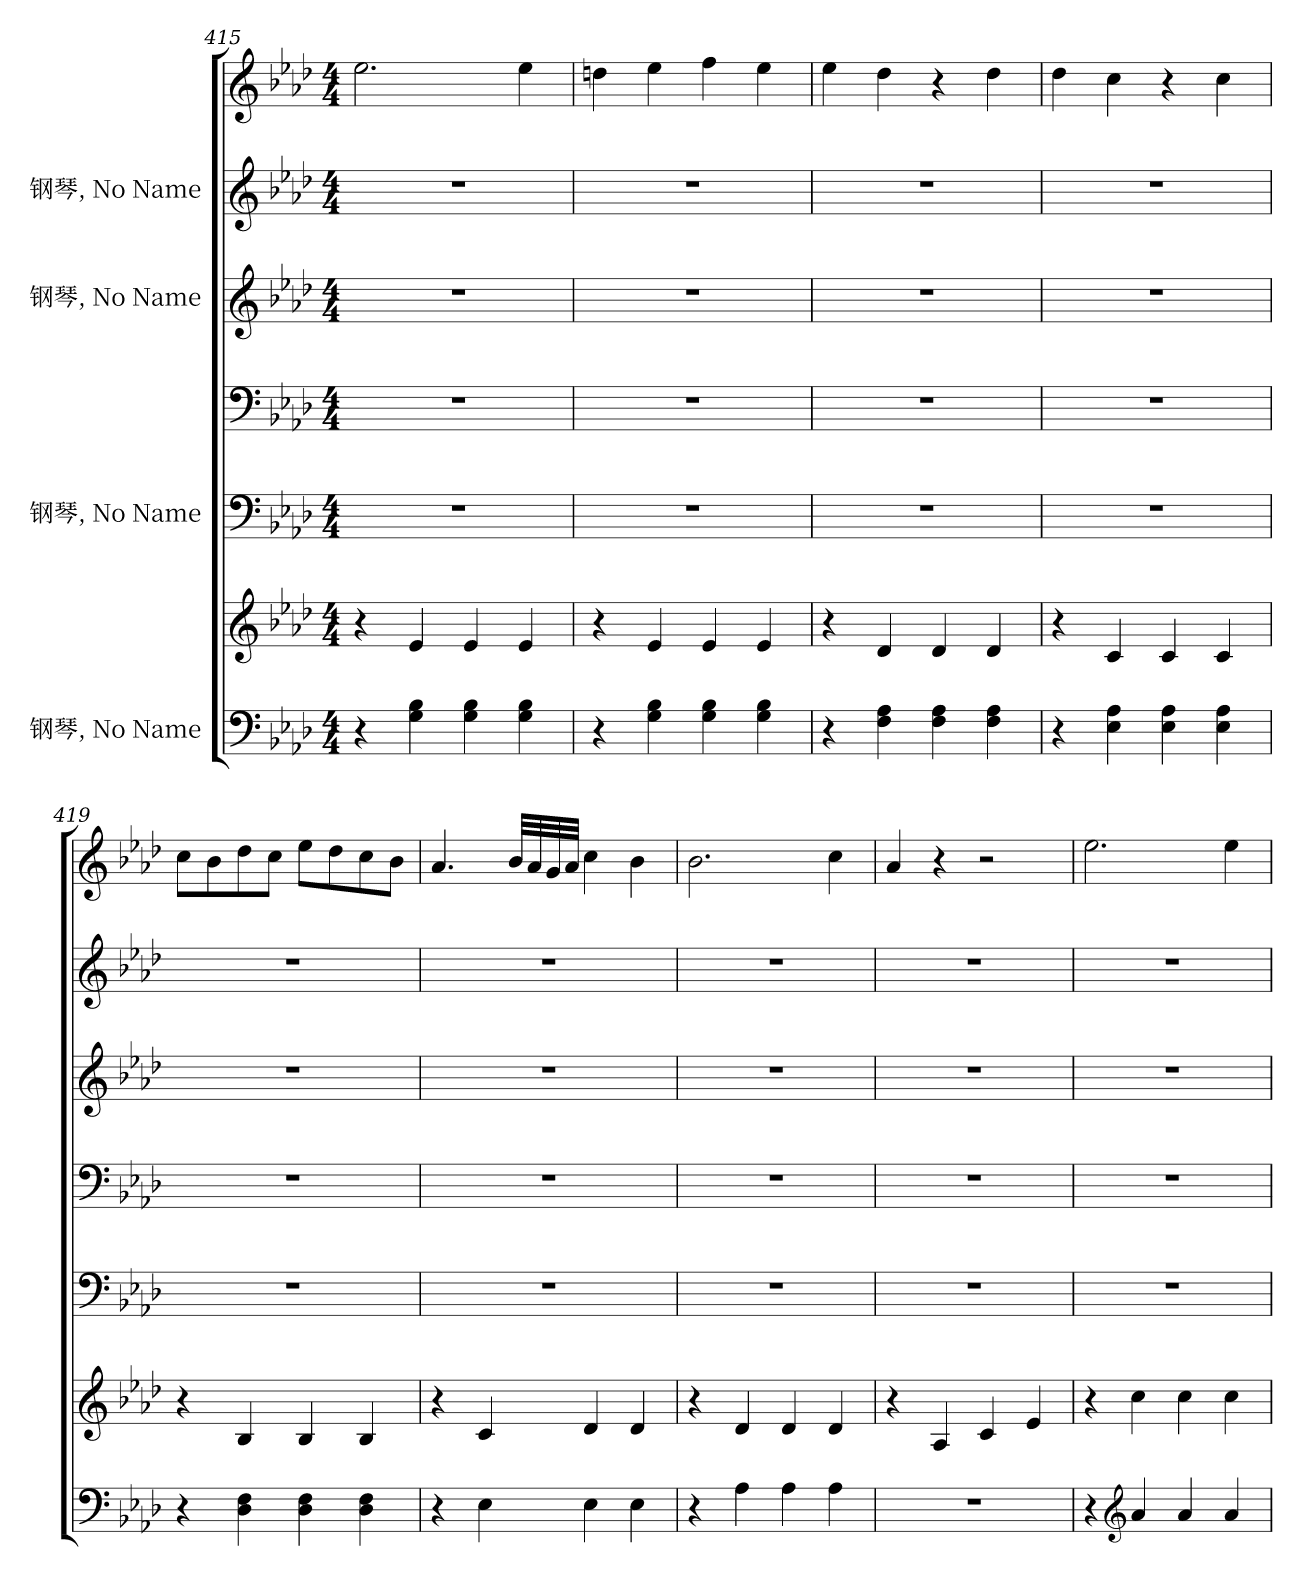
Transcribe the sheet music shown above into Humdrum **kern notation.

**kern	**kern	**kern	**kern	**kern	**kern	**kern
*part4	*part4	*part3	*part3	*part2	*part1	*part1
*staff7	*staff6	*staff5	*staff4	*staff3	*staff2	*staff1
*I"钢琴, No Name	*	*I"钢琴, No Name	*	*I"钢琴, No Name	*I"钢琴, No Name	*
*clefF4	*clefG2	*clefF4	*clefF4	*clefG2	*clefG2	*clefG2
*k[b-e-a-d-]	*k[b-e-a-d-]	*k[b-e-a-d-]	*k[b-e-a-d-]	*k[b-e-a-d-]	*k[b-e-a-d-]	*k[b-e-a-d-]
*M4/4	*M4/4	*M4/4	*M4/4	*M4/4	*M4/4	*M4/4
=415	=415	=415	=415	=415	=415	=415
4r	4r	1r	1r	1r	1r	2.ee-\
4G\ 4B-\	4e-/	.	.	.	.	.
4G\ 4B-\	4e-/	.	.	.	.	.
4G\ 4B-\	4e-/	.	.	.	.	4ee-\
=416	=416	=416	=416	=416	=416	=416
4r	4r	1r	1r	1r	1r	4ddn\
4G\ 4B-\	4e-/	.	.	.	.	4ee-\
4G\ 4B-\	4e-/	.	.	.	.	4ff\
4G\ 4B-\	4e-/	.	.	.	.	4ee-\
!!LO:PB:g=z
=417	=417	=417	=417	=417	=417	=417
4r	4r	1r	1r	1r	1r	4ee-\
4F\ 4A-\	4d-/	.	.	.	.	4dd-\
4F\ 4A-\	4d-/	.	.	.	.	4r
4F\ 4A-\	4d-/	.	.	.	.	4dd-\
=418	=418	=418	=418	=418	=418	=418
4r	4r	1r	1r	1r	1r	4dd-\
4E-\ 4A-\	4c/	.	.	.	.	4cc\
4E-\ 4A-\	4c/	.	.	.	.	4r
4E-\ 4A-\	4c/	.	.	.	.	4cc\
=419	=419	=419	=419	=419	=419	=419
4r	4r	1r	1r	1r	1r	8cc\L
.	.	.	.	.	.	8b-\
4D-\ 4F\	4B-/	.	.	.	.	8dd-\
.	.	.	.	.	.	8cc\J
4D-\ 4F\	4B-/	.	.	.	.	8ee-\L
.	.	.	.	.	.	8dd-\
4D-\ 4F\	4B-/	.	.	.	.	8cc\
.	.	.	.	.	.	8b-\J
=420	=420	=420	=420	=420	=420	=420
4r	4r	1r	1r	1r	1r	4.a-/
4E-\	4c/	.	.	.	.	.
*	*	*	*	*	*	*MM197
.	.	.	.	.	.	32b-/LLL
.	.	.	.	.	.	32a-/
.	.	.	.	.	.	32g/
*	*	*	*	*	*	*MM196
.	.	.	.	.	.	32a-/JJJ
*	*	*	*	*	*	*MM199
4E-\	4d-/	.	.	.	.	4cc\
4E-\	4d-/	.	.	.	.	4b-\
=421	=421	=421	=421	=421	=421	=421
*	*	*	*	*	*	*MM199
4r	4r	1r	1r	1r	1r	2.b-\
4A-\	4d-/	.	.	.	.	.
4A-\	4d-/	.	.	.	.	.
4A-\	4d-/	.	.	.	.	4cc\
=422	=422	=422	=422	=422	=422	=422
1r	4r	1r	1r	1r	1r	4a-/
.	4A-/	.	.	.	.	4r
.	4c/	.	.	.	.	2r
.	4e-/	.	.	.	.	.
!!LO:PB:g=z
=423	=423	=423	=423	=423	=423	=423
*	*	*	*	*	*	*MM199
4r	4r	1r	1r	1r	1r	2.ee-\
*clefG2	*	*	*	*	*	*
4a-/	4cc\	.	.	.	.	.
4a-/	4cc\	.	.	.	.	.
4a-/	4cc\	.	.	.	.	4ee-\
=	=	=	=	=	=	=
*-	*-	*-	*-	*-	*-	*-
